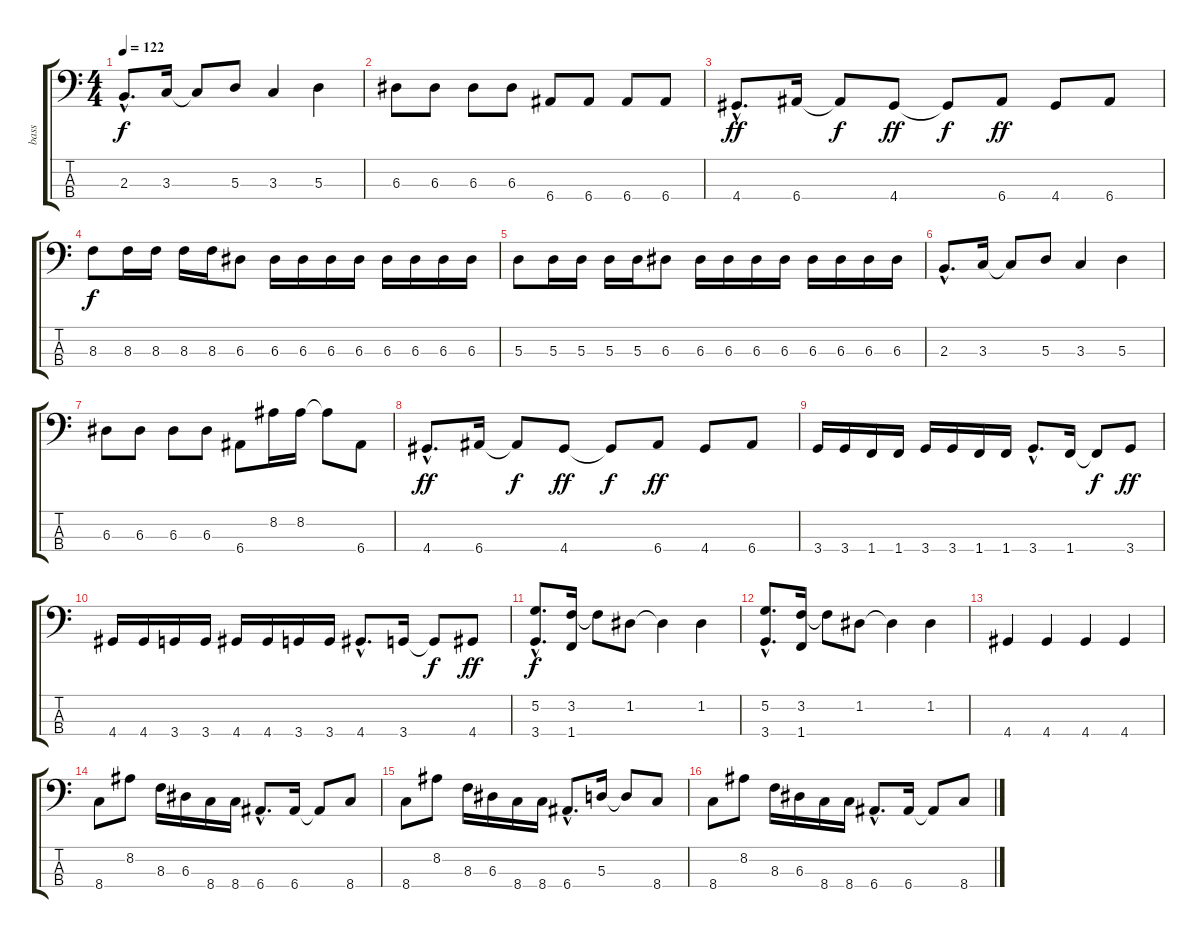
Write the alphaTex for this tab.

\track ("bass" "bass") {instrument slapbass1}
\staff {score tabs}
\tuning (G2 D2 A1 E1) {hide}
\ts (4 4)
\tempo 122
\clef f4
\ks c
2.3{hac}.8{d dy f} 3.3.16 3.3{t}.8 5.3.8 3.3.4 5.3.4 |
6.3.8 6.3.8 6.3.8 6.3.8 6.4.8 6.4.8 6.4.8 6.4.8 |
4.4{hac}.8{d dy ff} 6.4.16 6.4{t}.8{dy f} 4.4.8{dy ff} 4.4{t}.8{dy f} 6.4.8{dy ff} 4.4.8 6.4.8 |
8.3.8{dy f} 8.3.16 8.3.16 8.3.16 8.3.16 6.3.8 6.3.16 6.3.16 6.3.16 6.3.16 6.3.16 6.3.16 6.3.16 6.3.16 |
5.3.8 5.3.16 5.3.16 5.3.16 5.3.16 6.3.8 6.3.16 6.3.16 6.3.16 6.3.16 6.3.16 6.3.16 6.3.16 6.3.16 |
2.3{hac}.8{d} 3.3.16 3.3{t}.8 5.3.8 3.3.4 5.3.4 |
6.3.8 6.3.8 6.3.8 6.3.8 6.4.8 8.2.16 8.2.16 8.2{t}.8 6.4.8 |
4.4{hac}.8{d dy ff} 6.4.16 6.4{t}.8{dy f} 4.4.8{dy ff} 4.4{t}.8{dy f} 6.4.8{dy ff} 4.4.8 6.4.8 |
3.4.16 3.4.16 1.4.16 1.4.16 3.4.16 3.4.16 1.4.16 1.4.16 3.4{hac}.8{d} 1.4.16 1.4{t}.8{dy f} 3.4.8{dy ff} |
4.4.16 4.4.16 3.4.16 3.4.16 4.4.16 4.4.16 3.4.16 3.4.16 4.4{hac}.8{d} 3.4.16 3.4{t}.8{dy f} 4.4.8{dy ff} |
(5.2{hac} 3.4{hac}).8{d dy f} (3.2 1.4).16 3.2{t}.8 1.2.8 1.2{t}.4 1.2.4 |
(5.2{hac} 3.4{hac}).8{d} (3.2 1.4).16 3.2{t}.8 1.2.8 1.2{t}.4 1.2.4 |
4.4.4 4.4.4 4.4.4 4.4.4 |
8.4.8 8.2.8 8.3.16 6.3.16 8.4.16 8.4.16 6.4{hac}.8{d} 6.4.16 6.4{t}.8 8.4.8 |
8.4.8 8.2.8 8.3.16 6.3.16 8.4.16 8.4.16 6.4{hac}.8{d} 5.3.16 5.3{t}.8 8.4.8 |
8.4.8 8.2.8 8.3.16 6.3.16 8.4.16 8.4.16 6.4{hac}.8{d} 6.4.16 6.4{t}.8 8.4.8
